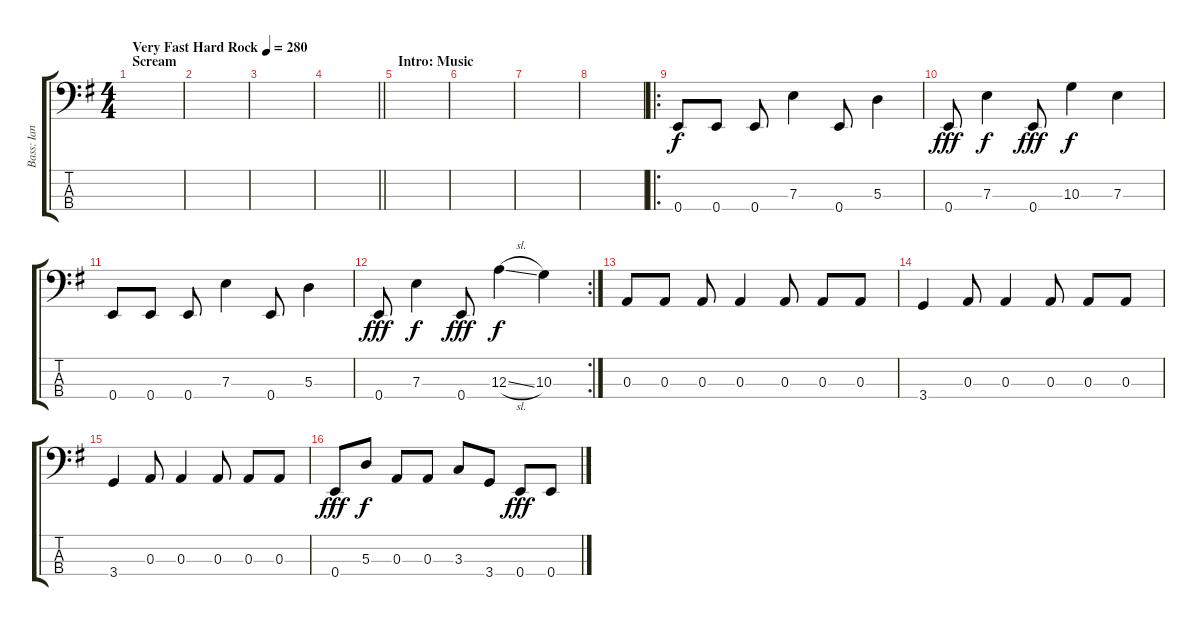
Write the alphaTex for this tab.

\track ("Bass: Ian" "Bass: Ian") {instrument electricbassfinger}
\staff {score tabs}
\tuning (G2 D2 A1 E1) {hide}
\ts (4 4)
\section ("" "Scream")
\tempo (280 "Very Fast Hard Rock")
\clef f4
\ks g
|
|
|
\barLineRight lightlight
|
\section ("" "Intro: Music")
|
|
|
|
\ro
0.4.8 0.4.8 0.4.8 7.3.4 0.4.8 5.3.4 |
0.4.8{dy fff} 7.3.4{dy f} 0.4.8{dy fff} 10.3.4{dy f} 7.3.4 |
0.4.8 0.4.8 0.4.8 7.3.4 0.4.8 5.3.4 |
\rc 2
0.4.8{dy fff} 7.3.4{dy f} 0.4.8{dy fff} 12.3{sl}.4{dy f} 10.3.4 |
0.3.8 0.3.8 0.3.8 0.3.4 0.3.8 0.3.8 0.3.8 |
3.4.4 0.3.8 0.3.4 0.3.8 0.3.8 0.3.8 |
3.4.4 0.3.8 0.3.4 0.3.8 0.3.8 0.3.8 |
0.4.8{dy fff} 5.3.8{dy f} 0.3.8 0.3.8 3.3.8 3.4.8 0.4.8{dy fff} 0.4.8
